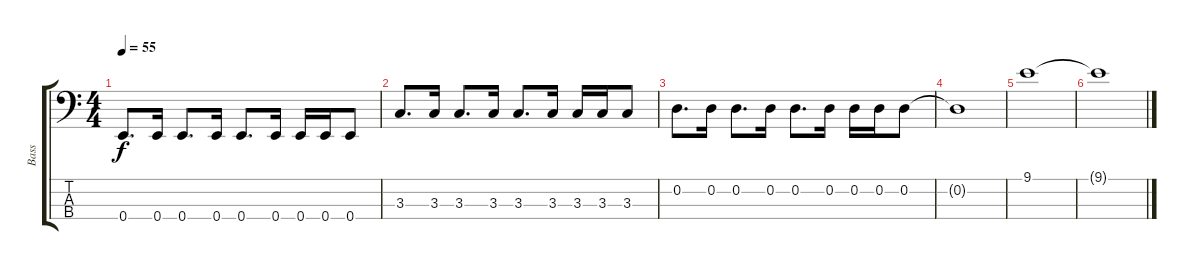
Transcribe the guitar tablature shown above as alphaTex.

\track ("Bass" "Bass") {instrument electricbasspick}
\staff {score tabs}
\tuning (G2 D2 A1 E1) {hide}
\ts (4 4)
\tempo 55
\clef f4
\ks c
0.4.8{d dy f} 0.4.16 0.4.8{d} 0.4.16 0.4.8{d} 0.4.16 0.4.16 0.4.16 0.4.8 |
3.3.8{d} 3.3.16 3.3.8{d} 3.3.16 3.3.8{d} 3.3.16 3.3.16 3.3.16 3.3.8 |
0.2.8{d} 0.2.16 0.2.8{d} 0.2.16 0.2.8{d} 0.2.16 0.2.16 0.2.16 0.2.8 |
0.2{t}.1 |
9.1.1 |
9.1{t}.1
